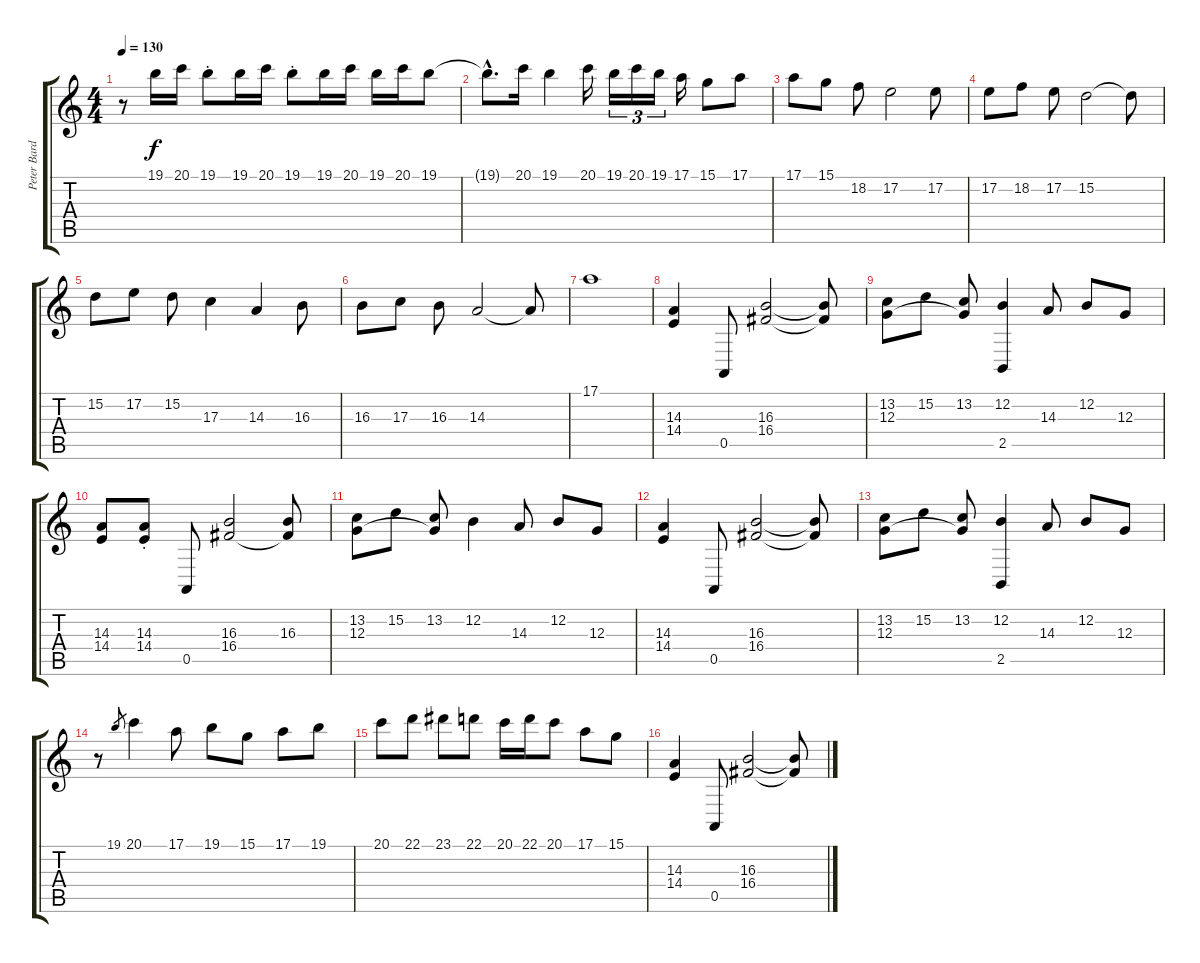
\track ("Peter Bardens" "Peter Bard") {instrument drawbarorgan}
\staff {score tabs}
\tuning (E4 B3 G3 D3 A2 E2) {hide}
\ts (4 4)
\tempo 130
\clef g2
\ks c
r.8{dy f instrument rockorgan} 19.1.16 20.1.16 19.1{st}.8 19.1.16 20.1.16 19.1{st}.8 19.1.16 20.1.16 19.1.16 20.1.16 19.1.8 |
19.1{hac t}.8{d} 20.1.16 19.1.4 20.1.16 19.1.16{tu (3 2)} 20.1.16{tu (3 2)} 19.1.16{tu (3 2)} 17.1.16 15.1.8 17.1.8 |
17.1.8{instrument electricpiano1} 15.1.8 18.2.8 17.2.2 17.2.8 |
17.2.8 18.2.8 17.2.8 15.2.2 15.2{t}.8 |
15.2.8 17.2.8 15.2.8 17.3.4 14.3.4 16.3.8 |
16.3.8 17.3.8 16.3.8 14.3.2 14.3{t}.8 |
17.1.1 |
(14.3 14.4).4{instrument electricpiano1} 0.5.8 (16.3 16.4).2 (16.3{t} 16.4{t}).8 |
(13.2 12.3).8 15.2.8 (13.2 12.3{t}).8 (12.2 2.5).4 14.3.8 12.2.8 12.3.8 |
(14.3 14.4).8{instrument electricpiano1} (14.3{st} 14.4{st}).8 0.5.8 (16.3 16.4).2 (16.3 16.4{t}).8 |
(13.2 12.3).8 15.2.8 (13.2 12.3{t}).8 12.2.4 14.3.8 12.2.8 12.3.8 |
(14.3 14.4).4{instrument electricpiano1} 0.5.8 (16.3 16.4).2 (16.3{t} 16.4{t}).8 |
(13.2 12.3).8 15.2.8 (13.2 12.3{t}).8 (12.2 2.5).4 14.3.8 12.2.8 12.3.8 |
r.8 19.1.8{gr} 20.1.4{instrument rockorgan} 17.1.8 19.1.8 15.1.8 17.1.8 19.1.8 |
20.1.8 22.1.8 23.1.8 22.1.8 20.1.16 22.1.16 20.1.8 17.1.8 15.1.8 |
(14.3 14.4).4{instrument electricpiano1} 0.5.8 (16.3 16.4).2 (16.3{t} 16.4{t}).8
